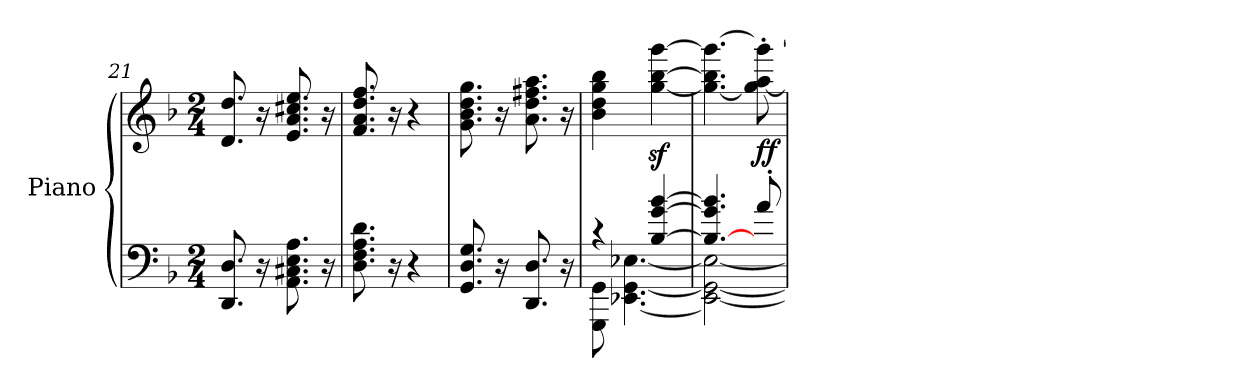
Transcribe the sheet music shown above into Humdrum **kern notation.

**kern	**kern	**dynam
*part1	*part1	*part1
*staff2	*staff1	*staff1/2
*I"Piano	*	*
*I'Pno	*	*
*clefF4	*clefG2	*
*k[b-]	*k[b-]	*
*M2/4	*M2/4	*
=21	=21	=21
8.DD/ 8.D/	8.d/ 8.dd/	.
16r	16r	.
8.AA\ 8.C#X\ 8.E\ 8.A\	8.e/ 8.a/ 8.cc#X/ 8.ee/	.
16r	16r	.
=22	=22	=22
8.D\ 8.F\ 8.A\ 8.d\	8.f/ 8.a/ 8.dd/ 8.ff/	.
16r	16r	.
4r	4r	.
!!LO:LB:g=z
=23	=23	=23
8.GG/ 8.D/ 8.G/	8.g\ 8.b-\ 8.dd\ 8.gg\	.
16r	16r	.
8.DD/ 8.D/	8.a\ 8.dd\ 8.ff#X\ 8.aa\	.
16r	16r	.
=24	=24	=24
*^	*	*
4r	8GGG\ 8GG\	4b-\ 4dd\ 4gg\ 4bb-\	.
.	[4.EE-X\ [4.GG\ [4.E-X\	.	.
[4B-/ [4g/ [4b-/	.	[4gg\z< [4bb-\z< [4ggg\z<	.
=25	=25	=25	=25
4.B-/_ 4.g/] 4.b-/]	2EE-\_ 2GG\_ 2E-\_	4.gg\_ 4.bb-\] 4.ggg\_	.
!	!	!	!LO:DY:b
8a'/	.	8gg\_' 8aa\' 8ggg\_'	ff
*v	*v	*	*
=	=	=
*-	*-	*-
